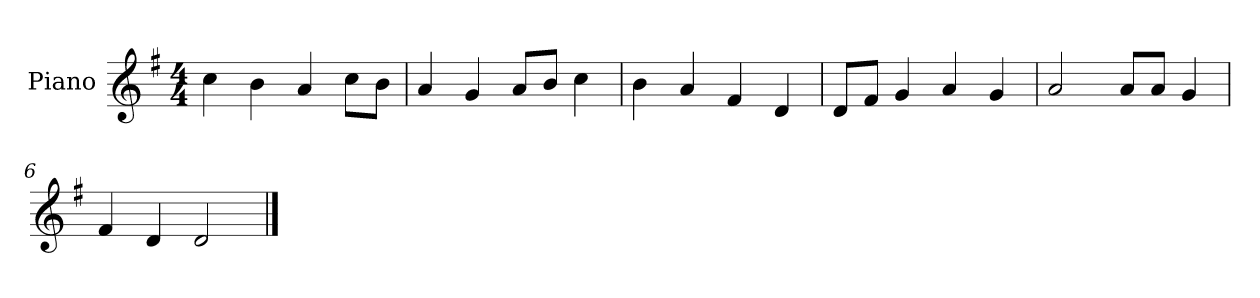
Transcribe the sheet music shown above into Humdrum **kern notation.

**kern
*part1
*staff1
*I"Piano
*I'P-no
*clefG2
*k[f#]
*M4/4
*MM90
=1
4cc\
4b\
4a/
8cc\L
8b\J
=2
4a/
4g/
8a/L
8b/J
4cc\
=3
4b\
4a/
4f#/
4d/
=4
8d/L
8f#/J
4g/
4a/
4g/
=5
2a/
8a/L
8a/J
4g/
=6
4f#/
4d/
2d/
==
*-
